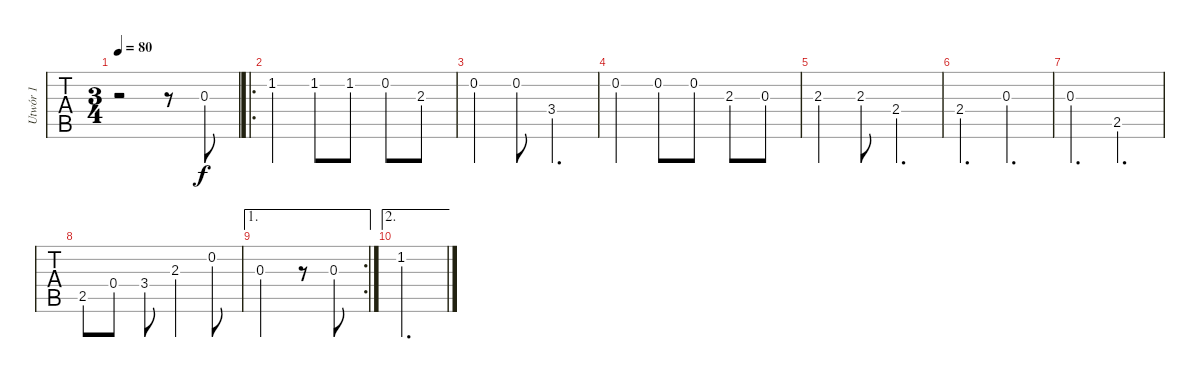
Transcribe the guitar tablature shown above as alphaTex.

\track ("Utwór 1" "Utwór 1") {instrument acousticguitarsteel}
\staff {tabs}
\tuning (E4 B3 G3 D3 A2 E2) {hide}
\ts (3 4)
\tempo 80
\clef g2
\ks c
r.2{dy f instrument acousticguitarsteel} r.8 0.3.8 |
\ro
1.2.4 1.2.8 1.2.8 0.2.8 2.3.8 |
0.2.4 0.2.8 3.4.4{d} |
0.2.4 0.2.8 0.2.8 2.3.8 0.3.8 |
2.3.4 2.3.8 2.4.4{d} |
2.4.4{d} 0.3.4{d} |
0.3.4{d} 2.5.4{d} |
2.5.8 0.4.8 3.4.8 2.3.4 0.2.8 |
\ae 1
\rc 2
0.3.2 r.8 0.3.8 |
\ae 2
1.2.2{d}
